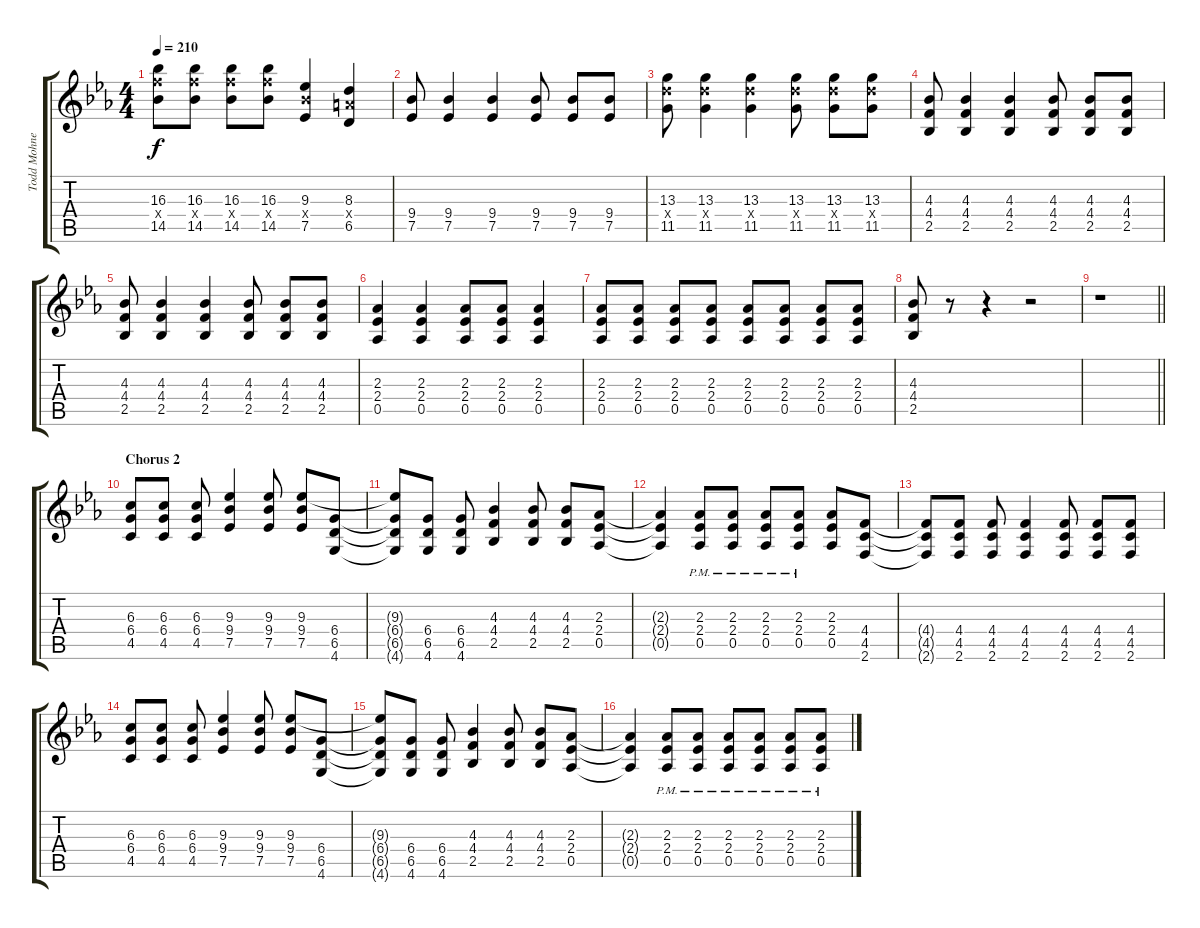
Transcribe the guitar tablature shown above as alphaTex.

\track ("Todd Mohney" "Todd Mohne") {instrument distortionguitar}
\staff {score tabs}
\tuning (Eb4 Bb3 Gb3 Db3 Ab2 Eb2) {hide}
\ts (4 4)
\tempo 210
\clef g2
\ks eb
(16.3 16.4{x} 14.5).8{dy f} (16.3 16.4{x} 14.5).8 (16.3 16.4{x} 14.5).8 (16.3 16.4{x} 14.5).8 (9.3 9.4{x} 7.5).4 (8.3 8.4{x} 6.5).4 |
(9.4 7.5).8 (9.4 7.5).4 (9.4 7.5).4 (9.4 7.5).8 (9.4 7.5).8 (9.4 7.5).8 |
(13.3 13.4{x} 11.5).8 (13.3 13.4{x} 11.5).4 (13.3 13.4{x} 11.5).4 (13.3 13.4{x} 11.5).8 (13.3 13.4{x} 11.5).8 (13.3 13.4{x} 11.5).8 |
(4.3 4.4 2.5).8 (4.3 4.4 2.5).4 (4.3 4.4 2.5).4 (4.3 4.4 2.5).8 (4.3 4.4 2.5).8 (4.3 4.4 2.5).8 |
(4.3 4.4 2.5).8 (4.3 4.4 2.5).4 (4.3 4.4 2.5).4 (4.3 4.4 2.5).8 (4.3 4.4 2.5).8 (4.3 4.4 2.5).8 |
(2.3 2.4 0.5).4 (2.3 2.4 0.5).4 (2.3 2.4 0.5).8 (2.3 2.4 0.5).8 (2.3 2.4 0.5).4 |
(2.3 2.4 0.5).8 (2.3 2.4 0.5).8 (2.3 2.4 0.5).8 (2.3 2.4 0.5).8 (2.3 2.4 0.5).8 (2.3 2.4 0.5).8 (2.3 2.4 0.5).8 (2.3 2.4 0.5).8 |
(4.3 4.4 2.5).8 r.8 r.4 r.2 |
\barLineRight lightlight
r.1 |
\section ("" "Chorus 2")
(6.3 6.4 4.5).8 (6.3 6.4 4.5).8 (6.3 6.4 4.5).8 (9.3 9.4 7.5).4 (9.3 9.4 7.5).8 (9.3 9.4 7.5).8 (6.4 6.5 4.6).8 |
(9.3{t} 6.4{t} 6.5{t} 4.6{t}).8 (6.4 6.5 4.6).8 (6.4 6.5 4.6).8 (4.3 4.4 2.5).4 (4.3 4.4 2.5).8 (4.3 4.4 2.5).8 (2.3 2.4 0.5).8 |
(2.3{t} 2.4{t} 0.5{t}).4 (2.3{pm} 2.4{pm} 0.5{pm}).8 (2.3{pm} 2.4{pm} 0.5{pm}).8 (2.3{pm} 2.4{pm} 0.5{pm}).8 (2.3{pm} 2.4{pm} 0.5{pm}).8 (2.3 2.4 0.5).8 (4.4 4.5 2.6).8 |
(4.4{t} 4.5{t} 2.6{t}).8 (4.4 4.5 2.6).8 (4.4 4.5 2.6).8 (4.4 4.5 2.6).4 (4.4 4.5 2.6).8 (4.4 4.5 2.6).8 (4.4 4.5 2.6).8 |
(6.3 6.4 4.5).8 (6.3 6.4 4.5).8 (6.3 6.4 4.5).8 (9.3 9.4 7.5).4 (9.3 9.4 7.5).8 (9.3 9.4 7.5).8 (6.4 6.5 4.6).8 |
(9.3{t} 6.4{t} 6.5{t} 4.6{t}).8 (6.4 6.5 4.6).8 (6.4 6.5 4.6).8 (4.3 4.4 2.5).4 (4.3 4.4 2.5).8 (4.3 4.4 2.5).8 (2.3 2.4 0.5).8 |
(2.3{t} 2.4{t} 0.5{t}).4 (2.3{pm} 2.4{pm} 0.5{pm}).8 (2.3{pm} 2.4{pm} 0.5{pm}).8 (2.3{pm} 2.4{pm} 0.5{pm}).8 (2.3{pm} 2.4{pm} 0.5{pm}).8 (2.3{pm} 2.4{pm} 0.5{pm}).8 (2.3{pm} 2.4{pm} 0.5{pm}).8
